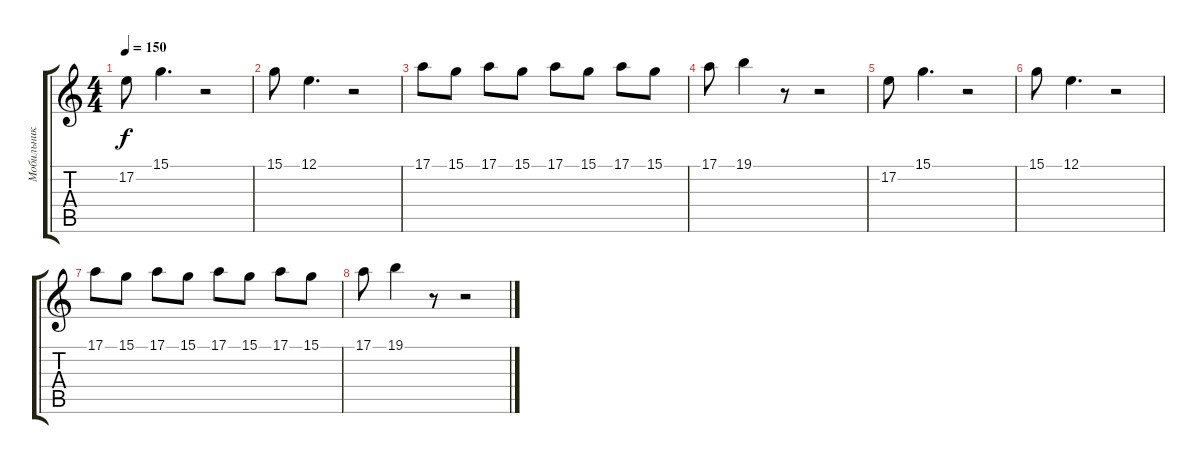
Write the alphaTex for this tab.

\track ("Мобильник" "Мобильник") {instrument pad1newage}
\staff {score tabs}
\tuning (E4 B3 G3 D3 A2 E2) {hide}
\ts (4 4)
\tempo 150
\clef g2
\ks c
17.2.8{dy f} 15.1.4{d} r.2 |
15.1.8 12.1.4{d} r.2 |
17.1.8 15.1.8 17.1.8 15.1.8 17.1.8 15.1.8 17.1.8 15.1.8 |
17.1.8 19.1.4 r.8 r.2 |
17.2.8 15.1.4{d} r.2 |
15.1.8 12.1.4{d} r.2 |
17.1.8 15.1.8 17.1.8 15.1.8 17.1.8 15.1.8 17.1.8 15.1.8 |
17.1.8 19.1.4 r.8 r.2
